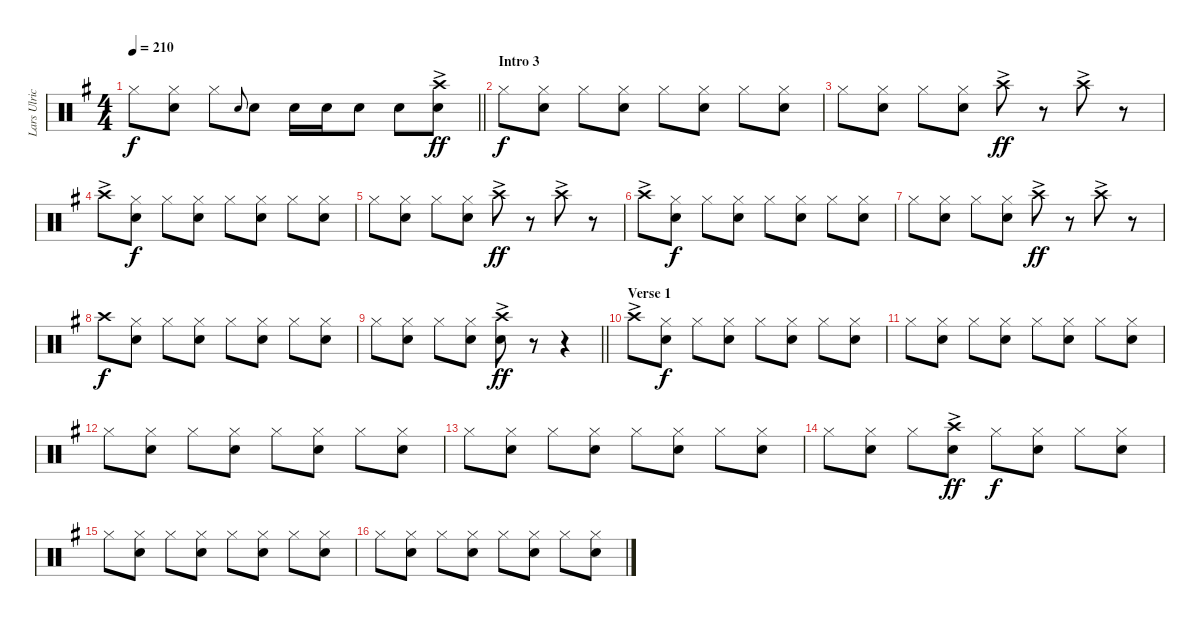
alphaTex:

\track ("Lars Ulrich" "Lars Ulric") {instrument percussion}
\staff {score}
\articulation defaults
\ts (4 4)
\tempo 210
\clef neutral
\barLineRight lightlight
\ks g "Hi-Hat (closed)".8{dy f}
("Hi-Hat (closed)" "Electric Snare (hit)").8 "Hi-Hat (closed)".8 "Electric Snare (hit)".8{gr onbeat} "Electric Snare (hit)".8 "Electric Snare (hit)".16 "Electric Snare (hit)".16 "Electric Snare (hit)".8 "Electric Snare (hit)".8 ("Crash high (hit)"{ac} "Electric Snare (hit)").8{dy ff} |
\section ("" "Intro 3")
"Hi-Hat (closed)".8{dy f} ("Hi-Hat (closed)" "Electric Snare (hit)").8 "Hi-Hat (closed)".8 ("Hi-Hat (closed)" "Electric Snare (hit)").8 "Hi-Hat (closed)".8 ("Hi-Hat (closed)" "Electric Snare (hit)").8 "Hi-Hat (closed)".8 ("Hi-Hat (closed)" "Electric Snare (hit)").8 |
"Hi-Hat (closed)".8 ("Hi-Hat (closed)" "Electric Snare (hit)").8 "Hi-Hat (closed)".8 ("Hi-Hat (closed)" "Electric Snare (hit)").8 "Crash high (hit)"{ac}.8{dy ff} r.8 "Crash high (hit)"{ac}.8 r.8 |
"Crash high (hit)"{ac}.8 ("Hi-Hat (closed)" "Electric Snare (hit)").8{dy f} "Hi-Hat (closed)".8 ("Hi-Hat (closed)" "Electric Snare (hit)").8 "Hi-Hat (closed)".8 ("Hi-Hat (closed)" "Electric Snare (hit)").8 "Hi-Hat (closed)".8 ("Hi-Hat (closed)" "Electric Snare (hit)").8 |
"Hi-Hat (closed)".8 ("Hi-Hat (closed)" "Electric Snare (hit)").8 "Hi-Hat (closed)".8 ("Hi-Hat (closed)" "Electric Snare (hit)").8 "Crash high (hit)"{ac}.8{dy ff} r.8 "Crash high (hit)"{ac}.8 r.8 |
"Crash high (hit)"{ac}.8 ("Hi-Hat (closed)" "Electric Snare (hit)").8{dy f} "Hi-Hat (closed)".8 ("Hi-Hat (closed)" "Electric Snare (hit)").8 "Hi-Hat (closed)".8 ("Hi-Hat (closed)" "Electric Snare (hit)").8 "Hi-Hat (closed)".8 ("Hi-Hat (closed)" "Electric Snare (hit)").8 |
"Hi-Hat (closed)".8 ("Hi-Hat (closed)" "Electric Snare (hit)").8 "Hi-Hat (closed)".8 ("Hi-Hat (closed)" "Electric Snare (hit)").8 "Crash high (hit)"{ac}.8{dy ff} r.8 "Crash high (hit)"{ac}.8 r.8 |
"Crash high (hit)".8{dy f} ("Hi-Hat (closed)" "Electric Snare (hit)").8 "Hi-Hat (closed)".8 ("Hi-Hat (closed)" "Electric Snare (hit)").8 "Hi-Hat (closed)".8 ("Hi-Hat (closed)" "Electric Snare (hit)").8 "Hi-Hat (closed)".8 ("Hi-Hat (closed)" "Electric Snare (hit)").8 |
\barLineRight lightlight "Hi-Hat (closed)".8
("Hi-Hat (closed)" "Electric Snare (hit)").8 "Hi-Hat (closed)".8 ("Hi-Hat (closed)" "Electric Snare (hit)").8 ("Crash high (hit)"{ac} "Electric Snare (hit)").8{dy ff} r.8 r.4 |
\section ("" "Verse 1")
"Crash high (hit)"{ac}.8 ("Hi-Hat (closed)" "Electric Snare (hit)").8{dy f} "Hi-Hat (closed)".8 ("Hi-Hat (closed)" "Electric Snare (hit)").8 "Hi-Hat (closed)".8 ("Hi-Hat (closed)" "Electric Snare (hit)").8 "Hi-Hat (closed)".8 ("Hi-Hat (closed)" "Electric Snare (hit)").8 |
"Hi-Hat (closed)".8 ("Hi-Hat (closed)" "Electric Snare (hit)").8 "Hi-Hat (closed)".8 ("Hi-Hat (closed)" "Electric Snare (hit)").8 "Hi-Hat (closed)".8 ("Hi-Hat (closed)" "Electric Snare (hit)").8 "Hi-Hat (closed)".8 ("Hi-Hat (closed)" "Electric Snare (hit)").8 |
"Hi-Hat (closed)".8 ("Hi-Hat (closed)" "Electric Snare (hit)").8 "Hi-Hat (closed)".8 ("Hi-Hat (closed)" "Electric Snare (hit)").8 "Hi-Hat (closed)".8 ("Hi-Hat (closed)" "Electric Snare (hit)").8 "Hi-Hat (closed)".8 ("Hi-Hat (closed)" "Electric Snare (hit)").8 |
"Hi-Hat (closed)".8 ("Hi-Hat (closed)" "Electric Snare (hit)").8 "Hi-Hat (closed)".8 ("Hi-Hat (closed)" "Electric Snare (hit)").8 "Hi-Hat (closed)".8 ("Hi-Hat (closed)" "Electric Snare (hit)").8 "Hi-Hat (closed)".8 ("Hi-Hat (closed)" "Electric Snare (hit)").8 |
"Hi-Hat (closed)".8 ("Hi-Hat (closed)" "Electric Snare (hit)").8 "Hi-Hat (closed)".8 ("Crash high (hit)"{ac} "Electric Snare (hit)").8{dy ff} "Hi-Hat (closed)".8{dy f} ("Hi-Hat (closed)" "Electric Snare (hit)").8 "Hi-Hat (closed)".8 ("Hi-Hat (closed)" "Electric Snare (hit)").8 |
"Hi-Hat (closed)".8 ("Hi-Hat (closed)" "Electric Snare (hit)").8 "Hi-Hat (closed)".8 ("Hi-Hat (closed)" "Electric Snare (hit)").8 "Hi-Hat (closed)".8 ("Hi-Hat (closed)" "Electric Snare (hit)").8 "Hi-Hat (closed)".8 ("Hi-Hat (closed)" "Electric Snare (hit)").8 |
"Hi-Hat (closed)".8 ("Hi-Hat (closed)" "Electric Snare (hit)").8 "Hi-Hat (closed)".8 ("Hi-Hat (closed)" "Electric Snare (hit)").8 "Hi-Hat (closed)".8 ("Hi-Hat (closed)" "Electric Snare (hit)").8 "Hi-Hat (closed)".8 ("Hi-Hat (closed)" "Electric Snare (hit)").8
